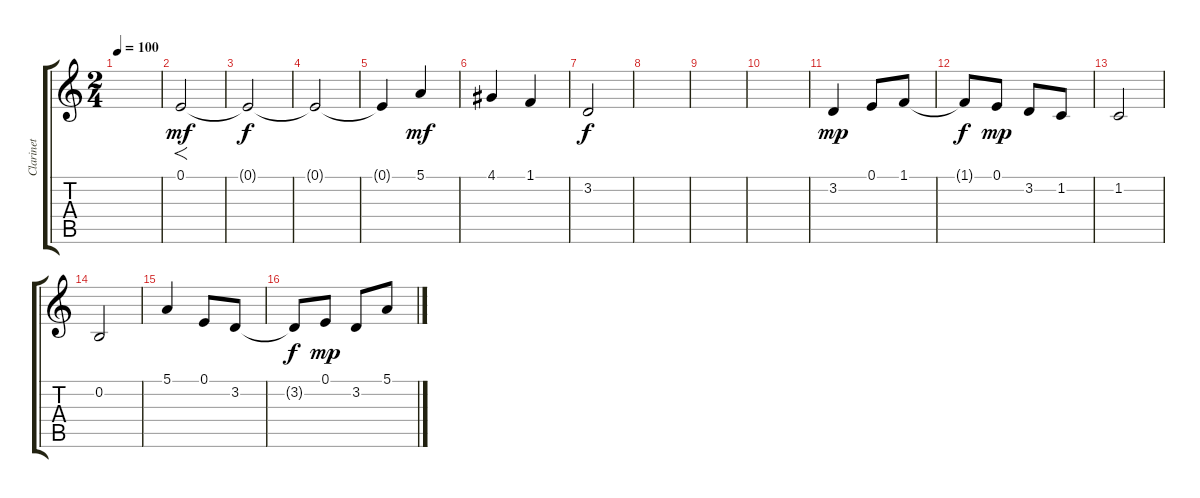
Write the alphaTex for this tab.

\track ("Clarinet" "Clarinet") {instrument clarinet}
\staff {score tabs}
\tuning (E4 B3 G3 D3 A2 E2) {hide}
\ts (2 4)
\tempo 100
\clef g2
\ks c
|
0.1.2{f dy mf} |
0.1{t}.2{dy f} |
0.1{t}.2 |
0.1{t}.4 5.1.4{dy mf} |
4.1.4 1.1.4 |
3.2.2{dy f} |
|
|
|
3.2.4{dy mp} 0.1.8 1.1.8 |
1.1{t}.8{dy f} 0.1.8{dy mp} 3.2.8 1.2.8 |
1.2.2 |
0.2.2 |
5.1.4 0.1.8 3.2.8 |
3.2{t}.8{dy f} 0.1.8{dy mp} 3.2.8 5.1.8
